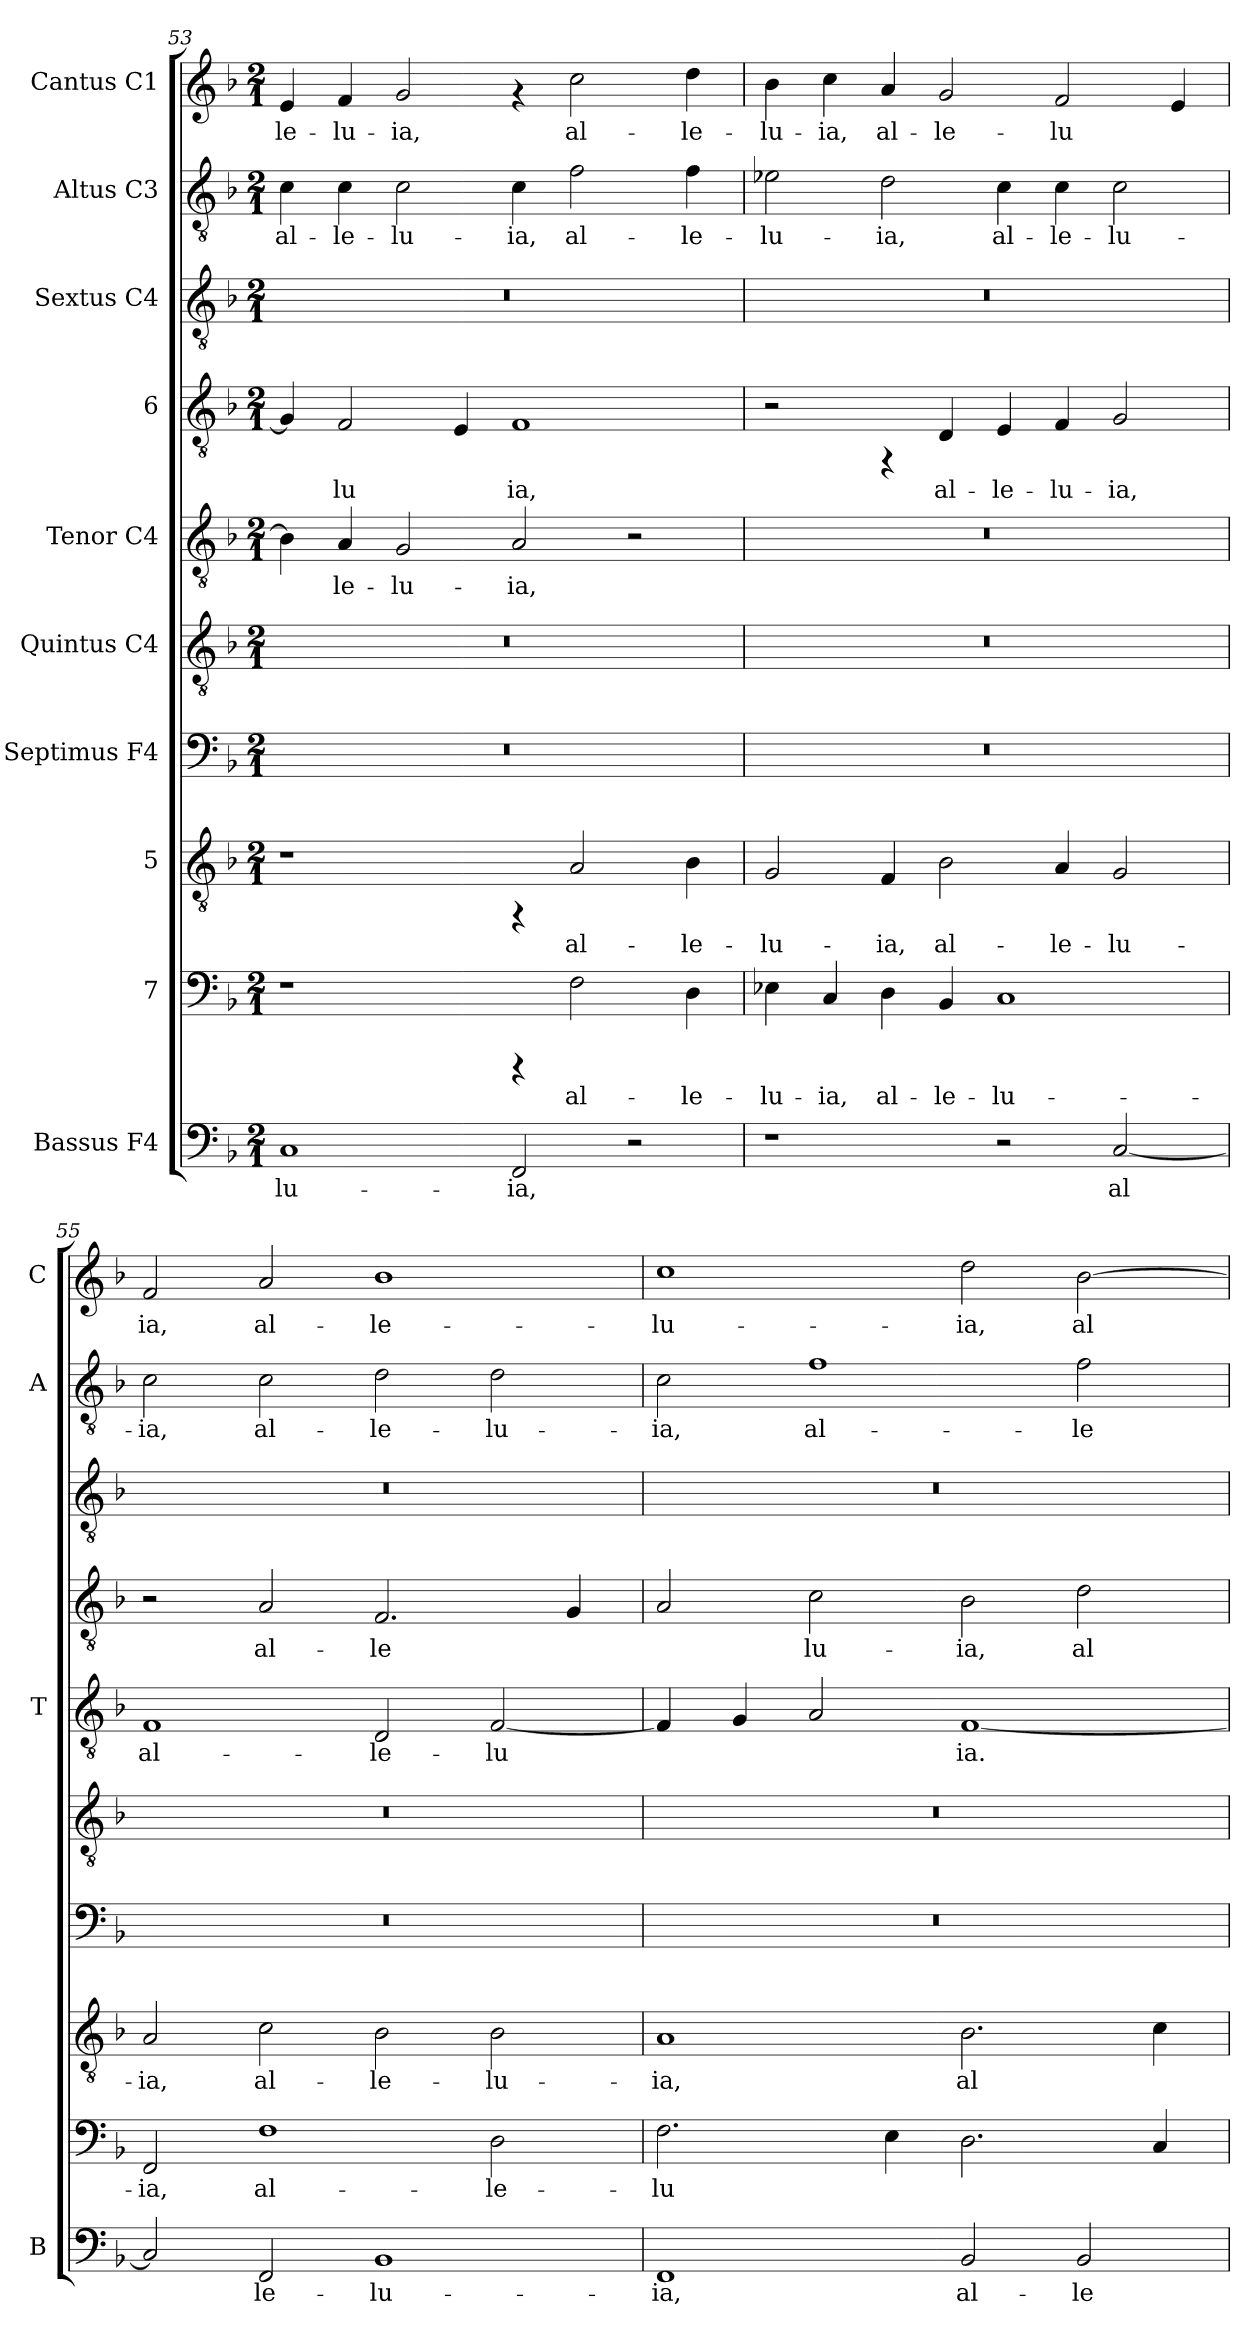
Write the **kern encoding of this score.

**kern	**text	**kern	**text	**kern	**text	**kern	**kern	**kern	**text	**kern	**text	**kern	**kern	**text	**kern	**text
*part10	*part10	*part9	*part9	*part8	*part8	*part7	*part6	*part5	*part5	*part4	*part4	*part3	*part2	*part2	*part1	*part1
*staff10	*staff10	*staff9	*staff9	*staff8	*staff8	*staff7	*staff6	*staff5	*staff5	*staff4	*staff4	*staff3	*staff2	*staff2	*staff1	*staff1
*I"Bassus  F4	*	*I"7	*	*I"5	*	*I"Septimus  F4	*I"Quintus  C4	*I"Tenor  C4	*	*I"6	*	*I"Sextus  C4	*I"Altus  C3	*	*I"Cantus  C1	*
*I'B	*	*	*	*	*	*	*	*I'T	*	*	*	*	*I'A	*	*I'C	*
*clefF4	*	*clefF4	*	*clefGv2	*	*clefF4	*clefGv2	*clefGv2	*	*clefGv2	*	*clefGv2	*clefGv2	*	*clefG2	*
*k[b-]	*	*k[b-]	*	*k[b-]	*	*k[b-]	*k[b-]	*k[b-]	*	*k[b-]	*	*k[b-]	*k[b-]	*	*k[b-]	*
*F:	*	*F:	*	*F:	*	*F:	*F:	*F:	*	*F:	*	*F:	*F:	*	*F:	*
*M2/1	*	*M2/1	*	*M2/1	*	*M2/1	*M2/1	*M2/1	*	*M2/1	*	*M2/1	*M2/1	*	*M2/1	*
=53	=53	=53	=53	=53	=53	=53	=53	=53	=53	=53	=53	=53	=53	=53	=53	=53
!	!LO:LY:b:cj	!	!	!	!	!	!	!	!LO:LY:b:cj	!	!LO:LY:b:cj	!	!	!LO:LY:b:cj	!	!LO:LY:b:cj
1C	-lu-	1r	.	1r	.	0r	0r	4B-\]	--	4G/]	--	0r	4c\	al-	4e/	-le-
!	!	!	!	!	!	!	!	!	!LO:LY:b:cj	!	!LO:LY:b:cj	!	!	!LO:LY:b:cj	!	!LO:LY:b:cj
.	.	.	.	.	.	.	.	4A/	-le-	2F/	-lu-	.	4c\	-le-	4f/	-lu-
!	!	!	!	!	!	!	!	!	!LO:LY:b:cj	!	!	!	!	!LO:LY:b:cj	!	!LO:LY:b:cj
.	.	.	.	.	.	.	.	2G/	-lu-	.	.	.	2c\	-lu-	2g/	-ia,
!	!	!	!	!	!	!	!	!	!	!	!LO:LY:b:cj	!	!	!	!	!
.	.	.	.	.	.	.	.	.	.	4E/	--	.	.	.	.	.
!	!LO:LY:b:cj	!	!	!	!	!	!	!	!LO:LY:b:cj	!	!LO:LY:b:cj	!	!	!LO:LY:b:cj	!	!
2FF/	-ia,	4rCCC	.	4rFF	.	.	.	2A/	-ia,	1F	-ia,	.	4c\	-ia,	4rf	.
!	!	!	!LO:LY:b:cj	!	!LO:LY:b:cj	!	!	!	!	!	!	!	!	!LO:LY:b:cj	!	!LO:LY:b:cj
.	.	2F\	al-	2A/	al-	.	.	.	.	.	.	.	2f\	al-	2cc\	al-
2r	.	.	.	.	.	.	.	2r	.	.	.	.	.	.	.	.
!	!	!	!LO:LY:b:cj	!	!LO:LY:b:cj	!	!	!	!	!	!	!	!	!LO:LY:b:cj	!	!LO:LY:b:cj
.	.	4D\	-le-	4B-\	-le-	.	.	.	.	.	.	.	4f\	-le-	4dd\	-le-
!!LO:PB:g=z
=54	=54	=54	=54	=54	=54	=54	=54	=54	=54	=54	=54	=54	=54	=54	=54	=54
!	!	!	!LO:LY:b:cj	!	!LO:LY:b:cj	!	!	!	!	!	!	!	!	!LO:LY:b:cj	!	!LO:LY:b:cj
1r	.	4E-X\	-lu-	2G/	-lu-	0r	0r	0r	.	2r	.	0r	2e-X\	-lu-	4b-\	-lu-
!	!	!	!LO:LY:b:cj	!	!	!	!	!	!	!	!	!	!	!	!	!LO:LY:b:cj
.	.	4C/	-ia,	.	.	.	.	.	.	.	.	.	.	.	4cc\	-ia,
!	!	!	!LO:LY:b:cj	!	!LO:LY:b:cj	!	!	!	!	!	!	!	!	!LO:LY:b:cj	!	!LO:LY:b:cj
.	.	4D\	al-	4F/	-ia,	.	.	.	.	4rFF	.	.	2d\	-ia,	4a/	al-
!	!	!	!LO:LY:b:cj	!	!LO:LY:b:cj	!	!	!	!	!	!LO:LY:b:cj	!	!	!	!	!LO:LY:b:cj
.	.	4BB-/	-le-	2B-\	al-	.	.	.	.	4D/	al-	.	.	.	2g/	-le-
!	!	!	!LO:LY:b:cj	!	!	!	!	!	!	!	!LO:LY:b:cj	!	!	!LO:LY:b:cj	!	!
2r	.	1C	-lu-	.	.	.	.	.	.	4E/	-le-	.	4c\	al-	.	.
!	!	!	!	!	!LO:LY:b:cj	!	!	!	!	!	!LO:LY:b:cj	!	!	!LO:LY:b:cj	!	!LO:LY:b:cj
.	.	.	.	4A/	-le-	.	.	.	.	4F/	-lu-	.	4c\	-le-	2f/	-lu-
!	!LO:LY:b:cj	!	!	!	!LO:LY:b:cj	!	!	!	!	!	!LO:LY:b:cj	!	!	!LO:LY:b:cj	!	!
[<2C/	al-	.	.	2G/	-lu-	.	.	.	.	2G/	-ia,	.	2c\	-lu-	.	.
!	!	!	!	!	!	!	!	!	!	!	!	!	!	!	!	!LO:LY:b:cj
.	.	.	.	.	.	.	.	.	.	.	.	.	.	.	4e/	--
=55	=55	=55	=55	=55	=55	=55	=55	=55	=55	=55	=55	=55	=55	=55	=55	=55
!	!LO:LY:b:cj	!	!LO:LY:b:cj	!	!LO:LY:b:cj	!	!	!	!LO:LY:b:cj	!	!	!	!	!LO:LY:b:cj	!	!LO:LY:b:cj
2C/]	--	2FF/	-ia,	2A/	-ia,	0r	0r	1F	al-	2r	.	0r	2c\	-ia,	2f/	-ia,
!	!LO:LY:b:cj	!	!LO:LY:b:cj	!	!LO:LY:b:cj	!	!	!	!	!	!LO:LY:b:cj	!	!	!LO:LY:b:cj	!	!LO:LY:b:cj
2FF/	-le-	1F	al-	2c\	al-	.	.	.	.	2A/	al-	.	2c\	al-	2a/	al-
!	!LO:LY:b:cj	!	!	!	!LO:LY:b:cj	!	!	!	!LO:LY:b:cj	!	!LO:LY:b:cj	!	!	!LO:LY:b:cj	!	!LO:LY:b:cj
1BB-	-lu-	.	.	2B-\	-le-	.	.	2D/	-le-	2.F/	-le-	.	2d\	-le-	1b-	-le-
!	!	!	!LO:LY:b:cj	!	!LO:LY:b:cj	!	!	!	!LO:LY:b:cj	!	!	!	!	!LO:LY:b:cj	!	!
.	.	2D\	-le-	2B-\	-lu-	.	.	[<2F/	-lu-	.	.	.	2d\	-lu-	.	.
!	!	!	!	!	!	!	!	!	!	!	!LO:LY:b:cj	!	!	!	!	!
.	.	.	.	.	.	.	.	.	.	4G/	--	.	.	.	.	.
=56	=56	=56	=56	=56	=56	=56	=56	=56	=56	=56	=56	=56	=56	=56	=56	=56
!	!LO:LY:b:cj	!	!LO:LY:b:cj	!	!LO:LY:b:cj	!	!	!	!LO:LY:b:cj	!	!LO:LY:b:cj	!	!	!LO:LY:b:cj	!	!LO:LY:b:cj
1FF	-ia,	2.F\	-lu-	1A	-ia,	0r	0r	4F/]	--	2A/	--	0r	2c\	-ia,	1cc	-lu-
!	!	!	!	!	!	!	!	!	!LO:LY:b:cj	!	!	!	!	!	!	!
.	.	.	.	.	.	.	.	4G/	--	.	.	.	.	.	.	.
!	!	!	!	!	!	!	!	!	!LO:LY:b:cj	!	!LO:LY:b:cj	!	!	!LO:LY:b:cj	!	!
.	.	.	.	.	.	.	.	2A/	--	2c\	-lu-	.	1f	al-	.	.
!	!	!	!LO:LY:b:cj	!	!	!	!	!	!	!	!	!	!	!	!	!
.	.	4E\	--	.	.	.	.	.	.	.	.	.	.	.	.	.
!	!LO:LY:b:cj	!	!LO:LY:b:cj	!	!LO:LY:b:cj	!	!	!	!LO:LY:b:cj	!	!LO:LY:b:cj	!	!	!	!	!LO:LY:b:cj
2BB-/	al-	2.D\	--	2.B-\	al-	.	.	[<1F	-ia.	2B-\	-ia,	.	.	.	2dd\	-ia,
!	!LO:LY:b:cj	!	!	!	!	!	!	!	!	!	!LO:LY:b:cj	!	!	!LO:LY:b:cj	!	!LO:LY:b:cj
2BB-/	-le-	.	.	.	.	.	.	.	.	2d\	al-	.	2f\	-le-	[>2b-\	al-
!	!	!	!LO:LY:b:cj	!	!LO:LY:b:cj	!	!	!	!	!	!	!	!	!	!	!
.	.	4C/	--	4c\	--	.	.	.	.	.	.	.	.	.	.	.
=	=	=	=	=	=	=	=	=	=	=	=	=	=	=	=	=
*-	*-	*-	*-	*-	*-	*-	*-	*-	*-	*-	*-	*-	*-	*-	*-	*-
